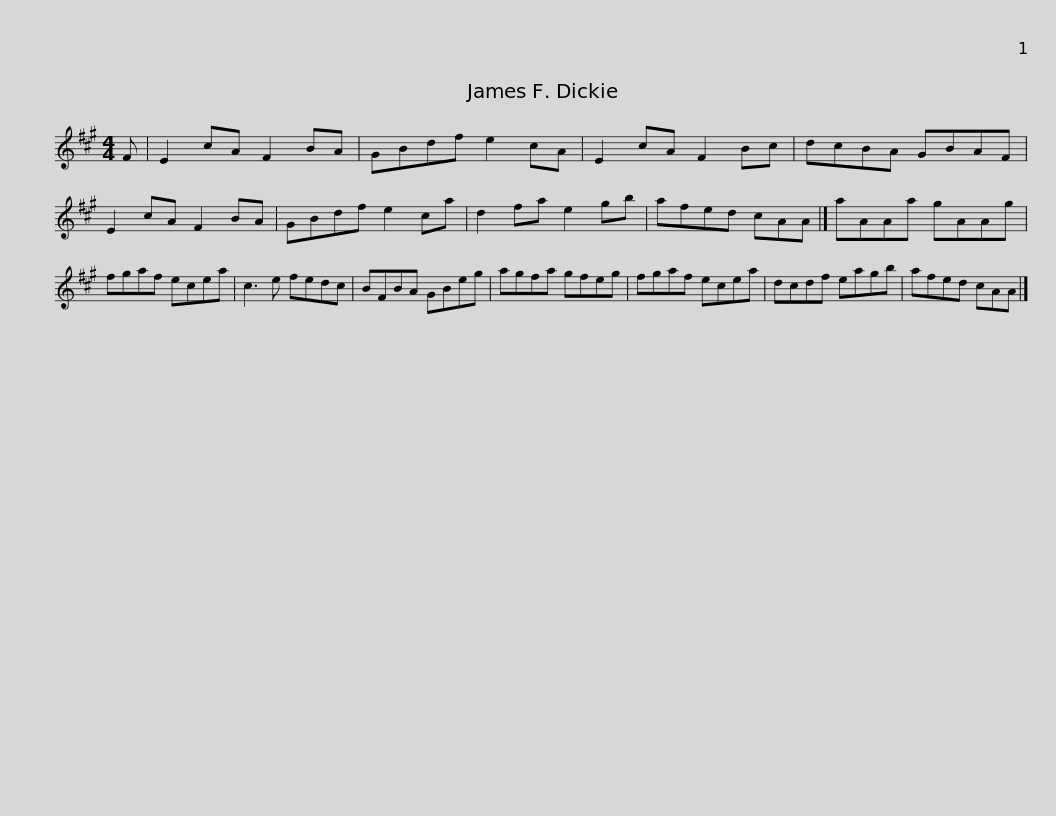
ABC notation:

X:1
L:1/8
M:4/4
I:linebreak $
K:A
V:1 treble
V:1
 F | E2 cA F2 BA | GBdf e2 cA | E2 cA F2 Bc | dcBA GBAF | %5
 E2 cA F2 BA | GBdf e2 ca |$ d2 fa e2 gb | afed cAA |] aAAa gAAg | %10
 fgaf ecea | c3 e fedc | BFBA GBeg |$ agfa gfeg | fgaf ecea | %15
 dcdf eagb | afed cAA |] %17
